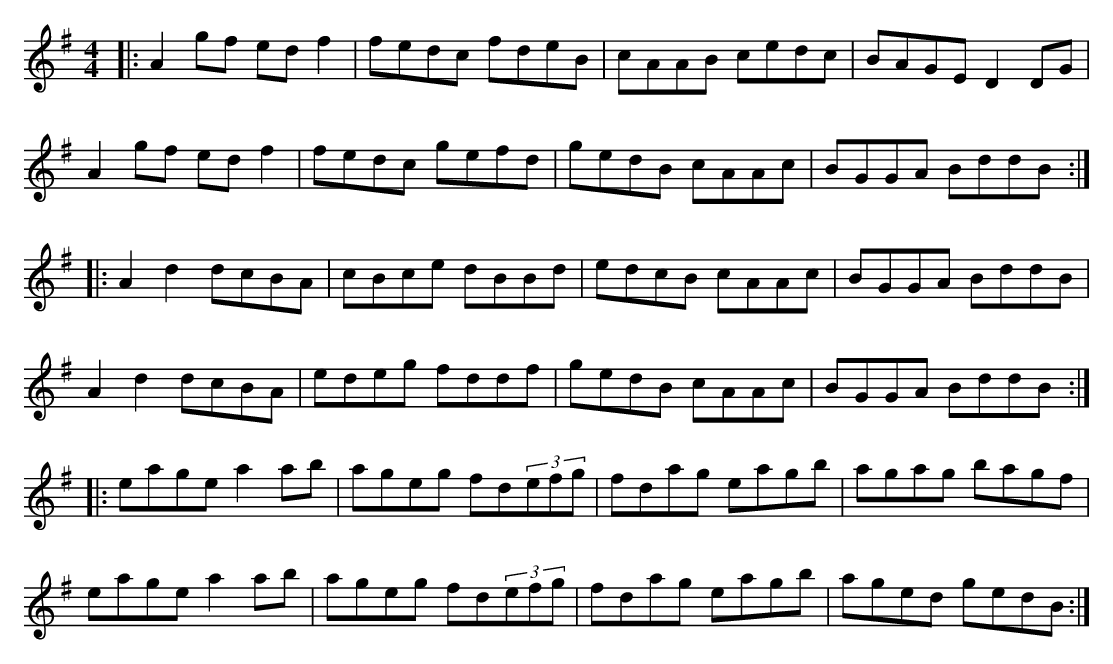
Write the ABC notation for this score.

X:1
M:4/4
K:Dmix
|:A2gf edf2|fedc fdeB|cAAB cedc|BAGE D2DG|
A2gf edf2|fedc gefd|gedB cAAc|BGGA BddB:|
|:A2d2 dcBA|cBce dBBd|edcB cAAc|BGGA BddB|
A2d2 dcBA|edeg fddf|gedB cAAc|BGGA BddB:|
|:eage a2ab|ageg fd(3efg|fdag eagb|agag bagf|
eage a2ab|ageg fd(3efg|fdag eagb|aged gedB:|
